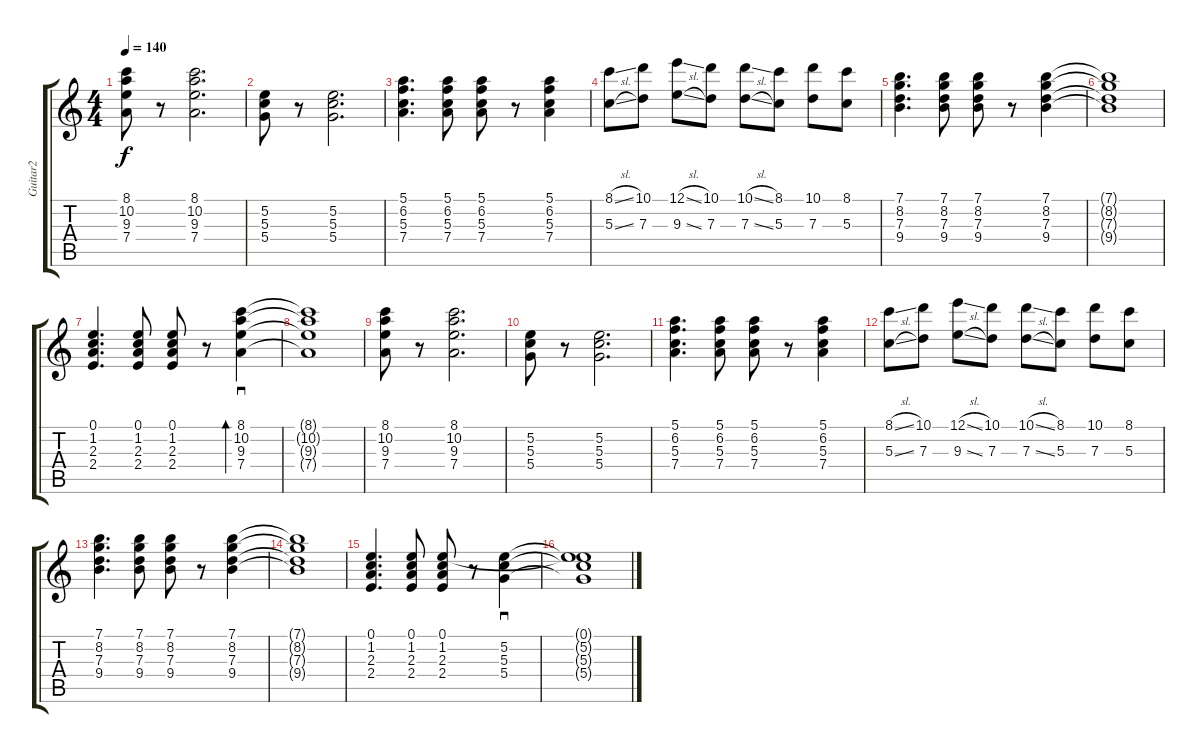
\track ("Guitar2" "Guitar2") {instrument electricguitarclean}
\staff {score tabs}
\tuning (E4 B3 G3 D3 A2 E2) {hide}
\ts (4 4)
\tempo 140
\clef g2
\ks c
(8.1 10.2 9.3 7.4).8{dy f} r.8 (8.1 10.2 9.3 7.4).2{d} |
(5.2 5.3 5.4).8 r.8 (5.2 5.3 5.4).2{d} |
(5.1 6.2 5.3 7.4).4{d} (5.1 6.2 5.3 7.4).8 (5.1 6.2 5.3 7.4).8 r.8 (5.1 6.2 5.3 7.4).4 |
(8.1{sl} 5.3{sl}).8 (10.1 7.3).8 (12.1{sl} 9.3{sl}).8 (10.1 7.3).8 (10.1{sl} 7.3{sl}).8 (8.1 5.3).8 (10.1 7.3).8 (8.1 5.3).8 |
(7.1 8.2 7.3 9.4).4{d} (7.1 8.2 7.3 9.4).8 (7.1 8.2 7.3 9.4).8 r.8 (7.1 8.2 7.3 9.4).4 |
(7.1{t} 8.2{t} 7.3{t} 9.4{t}).1 |
(0.1 1.2 2.3 2.4).4{d} (0.1 1.2 2.3 2.4).8 (0.1 1.2 2.3 2.4).8 r.8 (8.1 10.2 9.3 7.4).4{sd bd 480} |
(8.1{t} 10.2{t} 9.3{t} 7.4{t}).1 |
(8.1 10.2 9.3 7.4).8 r.8 (8.1 10.2 9.3 7.4).2{d} |
(5.2 5.3 5.4).8 r.8 (5.2 5.3 5.4).2{d} |
(5.1 6.2 5.3 7.4).4{d} (5.1 6.2 5.3 7.4).8 (5.1 6.2 5.3 7.4).8 r.8 (5.1 6.2 5.3 7.4).4 |
(8.1{sl} 5.3{sl}).8 (10.1 7.3).8 (12.1{sl} 9.3{sl}).8 (10.1 7.3).8 (10.1{sl} 7.3{sl}).8 (8.1 5.3).8 (10.1 7.3).8 (8.1 5.3).8 |
(7.1 8.2 7.3 9.4).4{d} (7.1 8.2 7.3 9.4).8 (7.1 8.2 7.3 9.4).8 r.8 (7.1 8.2 7.3 9.4).4 |
(7.1{t} 8.2{t} 7.3{t} 9.4{t}).1 |
(0.1 1.2 2.3 2.4).4{d} (0.1 1.2 2.3 2.4).8 (0.1 1.2 2.3 2.4).8 r.8 (5.2 5.3 5.4).4{sd} |
(0.1{t} 5.2{t} 5.3{t} 5.4{t}).1
